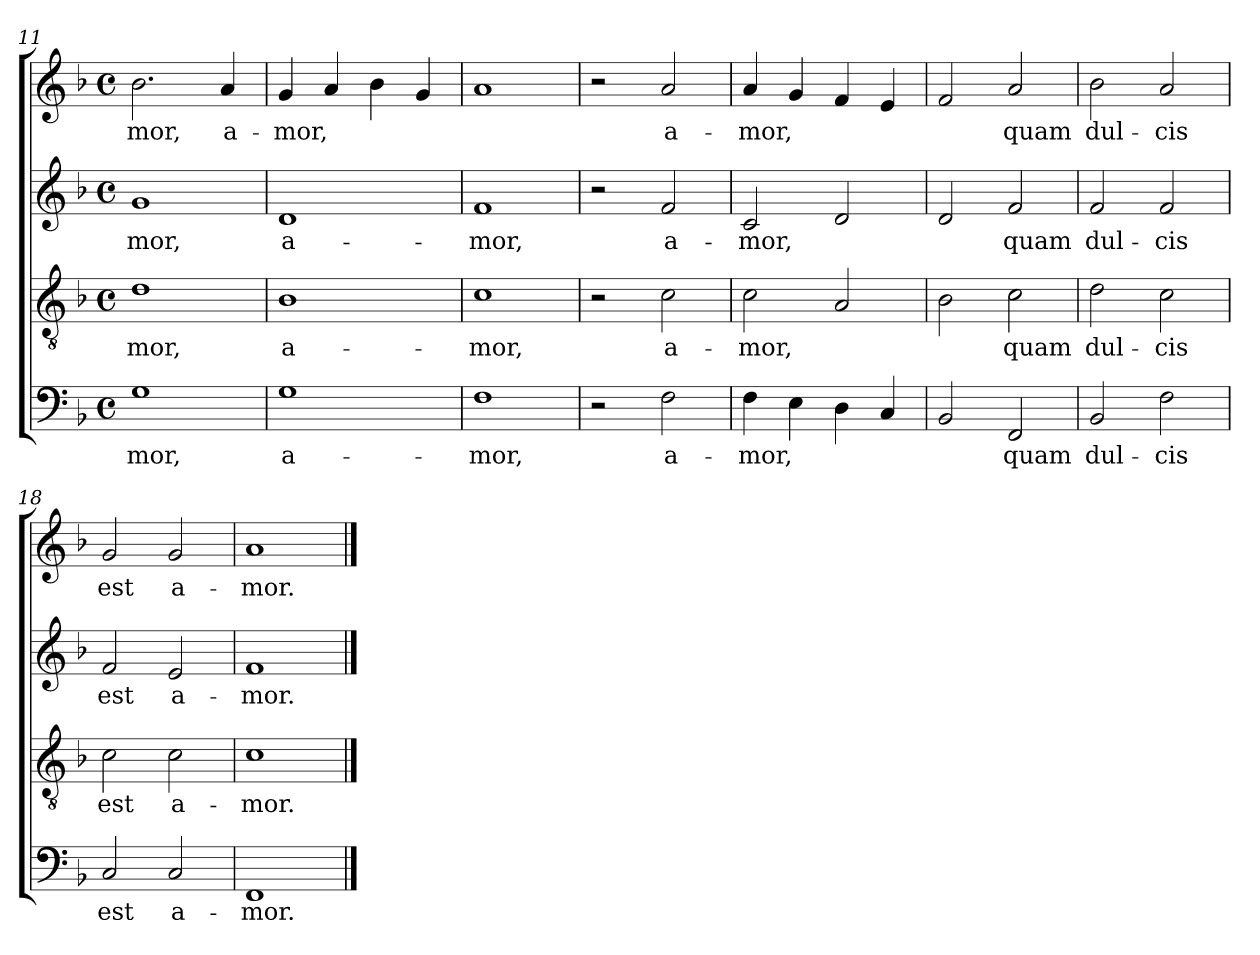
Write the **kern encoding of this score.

**kern	**text	**kern	**text	**kern	**text	**kern	**text
*part4	*part4	*part3	*part3	*part2	*part2	*part1	*part1
*staff4	*staff4	*staff3	*staff3	*staff2	*staff2	*staff1	*staff1
*clefF4	*	*clefGv2	*	*clefG2	*	*clefG2	*
*k[b-]	*	*k[b-]	*	*k[b-]	*	*k[b-]	*
*F:	*	*F:	*	*F:	*	*F:	*
*M4/4	*	*M4/4	*	*M4/4	*	*M4/4	*
*met(c)	*	*met(c)	*	*met(c)	*	*met(c)	*
=11	=11	=11	=11	=11	=11	=11	=11
!	!LO:LY:b	!	!LO:LY:b	!	!LO:LY:b	!	!LO:LY:b
1G	-mor,	1d	-mor,	1g	-mor,	2.b-\	-mor,
!	!	!	!	!	!	!	!LO:LY:b
.	.	.	.	.	.	4a/	a-
=12	=12	=12	=12	=12	=12	=12	=12
!	!LO:LY:b	!	!LO:LY:b	!	!LO:LY:b	!	!LO:LY:b
1G	a-	1B-	a-	1d	a-	4g/	-mor,
.	.	.	.	.	.	4a/	.
.	.	.	.	.	.	4b-\	.
.	.	.	.	.	.	4g/	.
=13	=13	=13	=13	=13	=13	=13	=13
!	!LO:LY:b	!	!LO:LY:b	!	!LO:LY:b	!	!
1F	-mor,	1c	-mor,	1f	-mor,	1a	.
!!LO:LB:g=z
=14	=14	=14	=14	=14	=14	=14	=14
2r	.	2r	.	2r	.	2r	.
!	!LO:LY:b	!	!LO:LY:b	!	!LO:LY:b	!	!LO:LY:b
2F\	a-	2c\	a-	2f/	a-	2a/	a-
=15	=15	=15	=15	=15	=15	=15	=15
!	!LO:LY:b	!	!LO:LY:b	!	!LO:LY:b	!	!LO:LY:b
4F\	-mor,	2c\	-mor,	2c/	-mor,	4a/	-mor,
4E\	.	.	.	.	.	4g/	.
4D\	.	2A/	.	2d/	.	4f/	.
4C/	.	.	.	.	.	4e/	.
=16	=16	=16	=16	=16	=16	=16	=16
2BB-/	.	2B-\	.	2d/	.	2f/	.
!	!LO:LY:b	!	!LO:LY:b	!	!LO:LY:b	!	!LO:LY:b
2FF/	quam	2c\	quam	2f/	quam	2a/	quam
=17	=17	=17	=17	=17	=17	=17	=17
!	!LO:LY:b	!	!LO:LY:b	!	!LO:LY:b	!	!LO:LY:b
2BB-/	dul-	2d\	dul-	2f/	dul-	2b-\	dul-
!	!LO:LY:b	!	!LO:LY:b	!	!LO:LY:b	!	!LO:LY:b
2F\	-cis	2c\	-cis	2f/	-cis	2a/	-cis
=18	=18	=18	=18	=18	=18	=18	=18
!	!LO:LY:b	!	!LO:LY:b	!	!LO:LY:b	!	!LO:LY:b
2C/	est	2c\	est	2f/	est	2g/	est
!	!LO:LY:b	!	!LO:LY:b	!	!LO:LY:b	!	!LO:LY:b
2C/	a-	2c\	a-	2e/	a-	2g/	a-
=19	=19	=19	=19	=19	=19	=19	=19
!	!LO:LY:b	!	!LO:LY:b	!	!LO:LY:b	!	!LO:LY:b
1FF	-mor.	1c	-mor.	1f	-mor.	1a	-mor.
==	==	==	==	==	==	==	==
*-	*-	*-	*-	*-	*-	*-	*-
